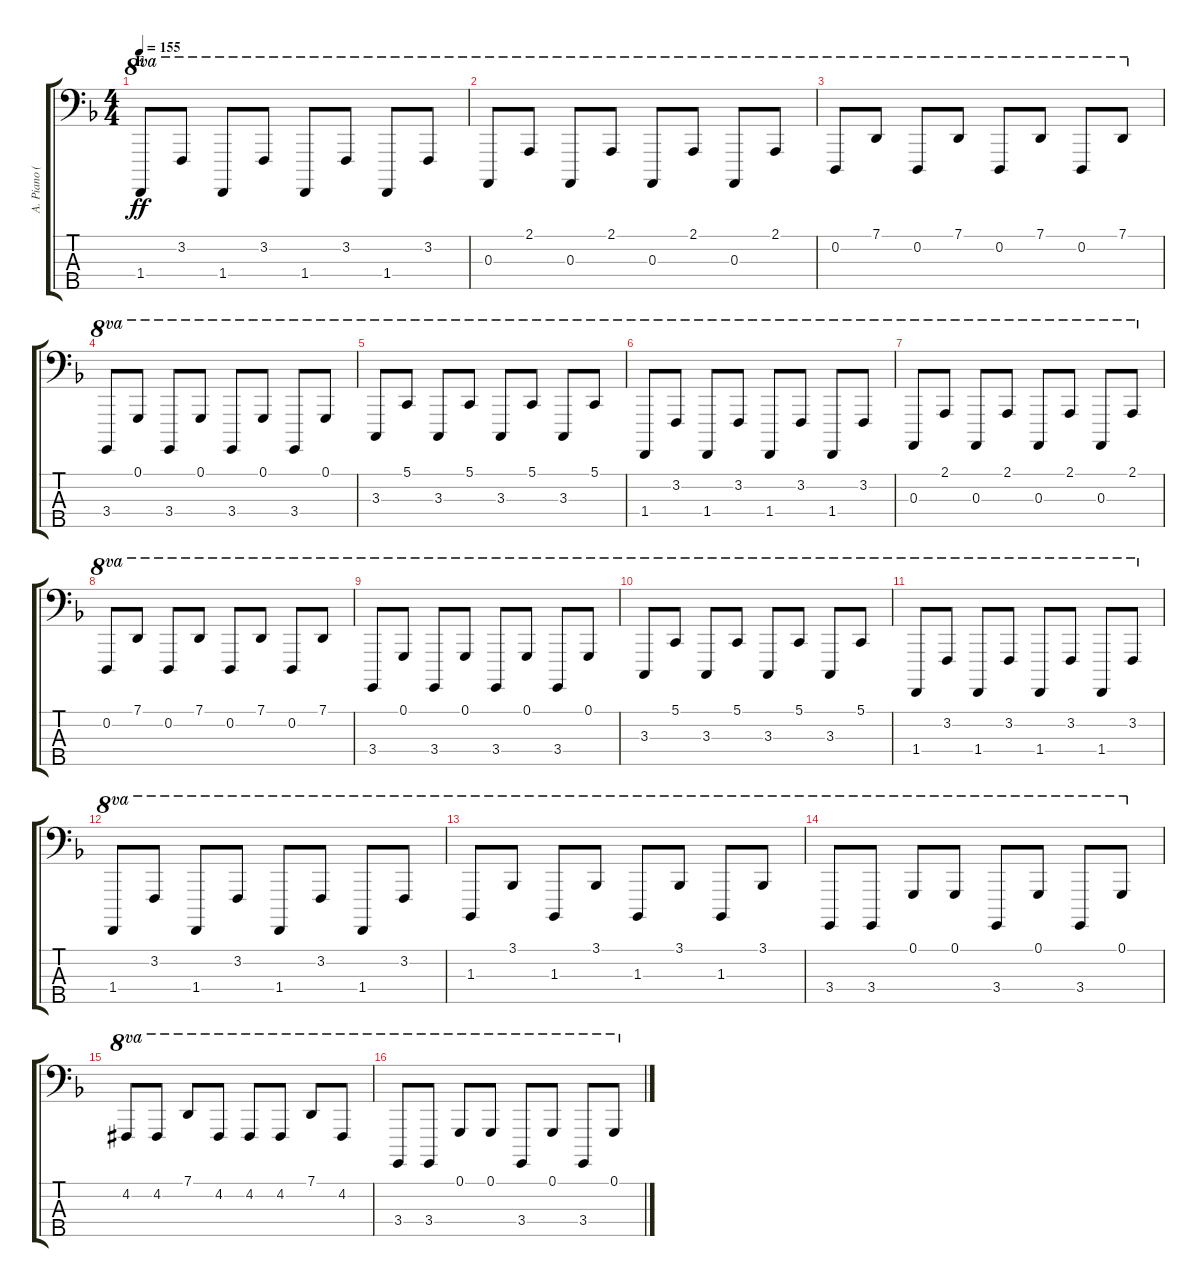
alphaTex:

\track ("A. Piano (Left Hand)" "A. Piano (") {instrument acousticgrandpiano}
\staff {score tabs}
\tuning (G2 D2 A1 E1 B0) {hide}
\ts (4 4)
\section ("" "E")
\tempo 155
\clef f4
\ks f
1.4.8{ot 8va dy ff} 3.2.8{ot 8va} 1.4.8{ot 8va} 3.2.8{ot 8va} 1.4.8{ot 8va} 3.2.8{ot 8va} 1.4.8{ot 8va} 3.2.8{ot 8va} |
0.3.8{ot 8va} 2.1.8{ot 8va} 0.3.8{ot 8va} 2.1.8{ot 8va} 0.3.8{ot 8va} 2.1.8{ot 8va} 0.3.8{ot 8va} 2.1.8{ot 8va} |
0.2.8{ot 8va} 7.1.8{ot 8va} 0.2.8{ot 8va} 7.1.8{ot 8va} 0.2.8{ot 8va} 7.1.8{ot 8va} 0.2.8{ot 8va} 7.1.8{ot 8va} |
3.4.8{ot 8va} 0.1.8{ot 8va} 3.4.8{ot 8va} 0.1.8{ot 8va} 3.4.8{ot 8va} 0.1.8{ot 8va} 3.4.8{ot 8va} 0.1.8{ot 8va} |
3.3.8{ot 8va} 5.1.8{ot 8va} 3.3.8{ot 8va} 5.1.8{ot 8va} 3.3.8{ot 8va} 5.1.8{ot 8va} 3.3.8{ot 8va} 5.1.8{ot 8va} |
1.4.8{ot 8va} 3.2.8{ot 8va} 1.4.8{ot 8va} 3.2.8{ot 8va} 1.4.8{ot 8va} 3.2.8{ot 8va} 1.4.8{ot 8va} 3.2.8{ot 8va} |
0.3.8{ot 8va} 2.1.8{ot 8va} 0.3.8{ot 8va} 2.1.8{ot 8va} 0.3.8{ot 8va} 2.1.8{ot 8va} 0.3.8{ot 8va} 2.1.8{ot 8va} |
0.2.8{ot 8va} 7.1.8{ot 8va} 0.2.8{ot 8va} 7.1.8{ot 8va} 0.2.8{ot 8va} 7.1.8{ot 8va} 0.2.8{ot 8va} 7.1.8{ot 8va} |
3.4.8{ot 8va} 0.1.8{ot 8va} 3.4.8{ot 8va} 0.1.8{ot 8va} 3.4.8{ot 8va} 0.1.8{ot 8va} 3.4.8{ot 8va} 0.1.8{ot 8va} |
3.3.8{ot 8va} 5.1.8{ot 8va} 3.3.8{ot 8va} 5.1.8{ot 8va} 3.3.8{ot 8va} 5.1.8{ot 8va} 3.3.8{ot 8va} 5.1.8{ot 8va} |
1.4.8{ot 8va} 3.2.8{ot 8va} 1.4.8{ot 8va} 3.2.8{ot 8va} 1.4.8{ot 8va} 3.2.8{ot 8va} 1.4.8{ot 8va} 3.2.8{ot 8va} |
1.4.8{ot 8va} 3.2.8{ot 8va} 1.4.8{ot 8va} 3.2.8{ot 8va} 1.4.8{ot 8va} 3.2.8{ot 8va} 1.4.8{ot 8va} 3.2.8{ot 8va} |
1.3.8{ot 8va} 3.1.8{ot 8va} 1.3.8{ot 8va} 3.1.8{ot 8va} 1.3.8{ot 8va} 3.1.8{ot 8va} 1.3.8{ot 8va} 3.1.8{ot 8va} |
3.4.8{ot 8va} 3.4.8{ot 8va} 0.1.8{ot 8va} 0.1.8{ot 8va} 3.4.8{ot 8va} 0.1.8{ot 8va} 3.4.8{ot 8va} 0.1.8{ot 8va} |
4.2{acc #}.8{ot 8va} 4.2{acc #}.8{ot 8va} 7.1.8{ot 8va} 4.2{acc #}.8{ot 8va} 4.2{acc #}.8{ot 8va} 4.2{acc #}.8{ot 8va} 7.1.8{ot 8va} 4.2{acc #}.8{ot 8va} |
3.4.8{ot 8va} 3.4.8{ot 8va} 0.1.8{ot 8va} 0.1.8{ot 8va} 3.4.8{ot 8va} 0.1.8{ot 8va} 3.4.8{ot 8va} 0.1.8{ot 8va}
